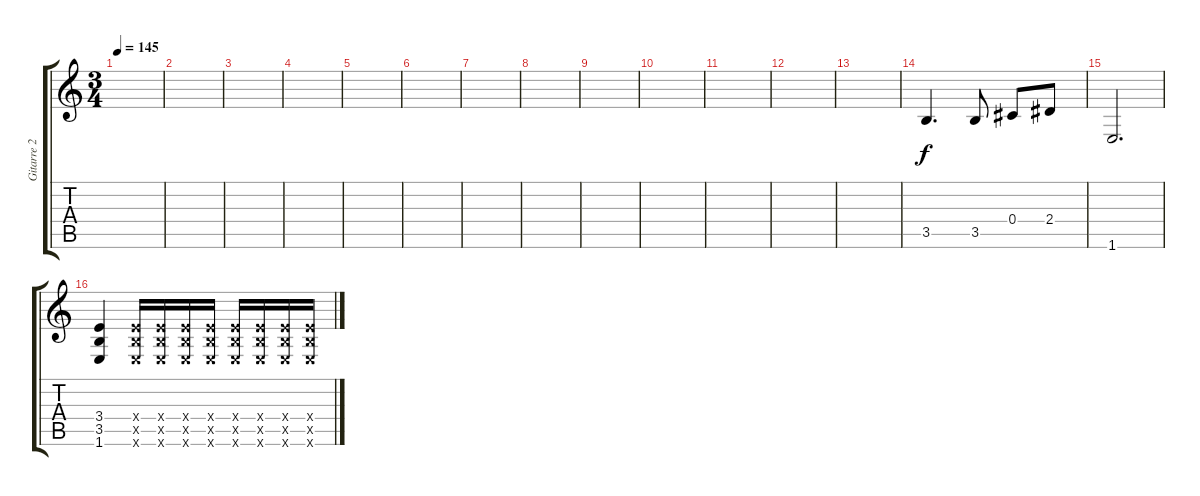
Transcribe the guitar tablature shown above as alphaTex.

\track ("Gitarre 2" "Gitarre 2") {instrument overdrivenguitar}
\staff {score tabs}
\tuning (Eb4 Bb3 Gb3 Db3 Ab2 Eb2) {hide}
\ts (3 4)
\tempo 145
\clef g2
\ks c
|
|
|
|
|
|
|
|
|
|
|
|
|
3.5.4{d} 3.5.8 0.4.8 2.4.8 |
1.6.2{d} |
(3.4 3.5 1.6).4 (3.4{x} 3.5{x} 1.6{x}).16 (3.4{x} 3.5{x} 1.6{x}).16 (3.4{x} 3.5{x} 1.6{x}).16 (3.4{x} 3.5{x} 1.6{x}).16 (3.4{x} 3.5{x} 1.6{x}).16 (3.4{x} 3.5{x} 1.6{x}).16 (3.4{x} 3.5{x} 1.6{x}).16 (3.4{x} 3.5{x} 1.6{x}).16
